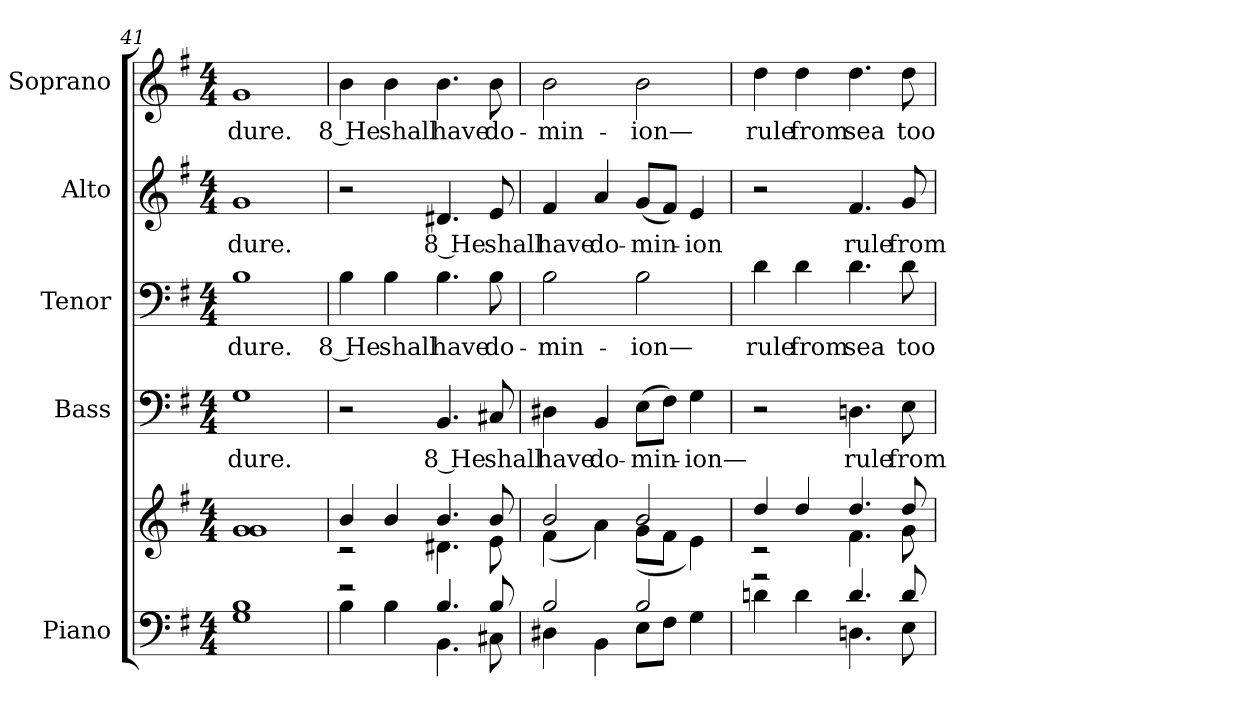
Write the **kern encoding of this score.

**kern	**kern	**kern	**text	**kern	**text	**kern	**text	**kern	**text
*part5	*part5	*part4	*part4	*part3	*part3	*part2	*part2	*part1	*part1
*staff6	*staff5	*staff4	*staff4	*staff3	*staff3	*staff2	*staff2	*staff1	*staff1
*I"Piano	*	*I"Bass	*	*I"Tenor	*	*I"Alto	*	*I"Soprano	*
*I'Pno.	*	*I'B.	*	*I'T.	*	*I'A.	*	*I'S.	*
!!LO:PB:g=z
*clefF4	*clefG2	*clefF4	*	*clefF4	*	*clefG2	*	*clefG2	*
*k[f#]	*k[f#]	*k[f#]	*	*k[f#]	*	*k[f#]	*	*k[f#]	*
*G:	*G:	*G:	*	*G:	*	*G:	*	*G:	*
*M4/4	*M4/4	*M4/4	*	*M4/4	*	*M4/4	*	*M4/4	*
=41	=41	=41	=41	=41	=41	=41	=41	=41	=41
!	!	!	!LO:LY:b:color=#000000	!	!	!	!	!	!
!	!	!	!	!	!LO:LY:b:color=#000000	!	!	!	!
!	!	!	!	!	!	!	!LO:LY:b:color=#000000	!	!
!	!	!	!	!	!	!	!	!	!LO:LY:b:color=#000000
1Gi 1Bi	1gi 1gi	1Gi	-dure.	1Bi	-dure.	1gi	-dure.	1gi	-dure.
=42	=42	=42	=42	=42	=42	=42	=42	=42	=42
*^	*^	*	*	*	*	*	*	*	*
!	!	!	!	!	!	!	!LO:LY:b:color=#000000	!	!	!	!
!	!	!	!	!	!	!	!	!	!	!	!LO:LY:b:color=#000000
2r	4Bi\	4bi/	2r	2r	.	4Bi\	8 He	2r	.	4bi\	8 He
!	!	!	!	!	!	!	!LO:LY:b:color=#000000	!	!	!	!
!	!	!	!	!	!	!	!	!	!	!	!LO:LY:b:color=#000000
.	4Bi\	4bi/	.	.	.	4Bi\	shall	.	.	4bi\	shall
!	!	!	!	!	!LO:LY:b:color=#000000	!	!	!	!	!	!
!	!	!	!	!	!	!	!LO:LY:b:color=#000000	!	!	!	!
!	!	!	!	!	!	!	!	!	!LO:LY:b:color=#000000	!	!
!	!	!	!	!	!	!	!	!	!	!	!LO:LY:b:color=#000000
4.Bi/	4.BBi\	4.bi/	4.d#Xi\	4.BBi/	8 He	4.Bi\	have	4.d#Xi/	8 He	4.bi\	have
!	!	!	!	!	!LO:LY:b:color=#000000	!	!	!	!	!	!
!	!	!	!	!	!	!	!LO:LY:b:color=#000000	!	!	!	!
!	!	!	!	!	!	!	!	!	!LO:LY:b:color=#000000	!	!
!	!	!	!	!	!	!	!	!	!	!	!LO:LY:b:color=#000000
8Bi/	8C#Xi\	8bi/	8ei\	8C#Xi/	shall	8Bi\	do-	8ei/	shall	8bi\	do-
=43	=43	=43	=43	=43	=43	=43	=43	=43	=43	=43	=43
!	!	!	!	!	!LO:LY:b:color=#000000	!	!	!	!	!	!
!	!	!	!	!	!	!	!LO:LY:b:color=#000000	!	!	!	!
!	!	!	!	!	!	!	!	!	!LO:LY:b:color=#000000	!	!
!	!	!	!	!	!	!	!	!	!	!	!LO:LY:b:color=#000000
2Bi/	4D#Xi\	2bi/	(4f#i\	4D#Xi\	have	2Bi\	-min-	4f#i/	have	2bi\	-min-
!	!	!	!	!	!LO:LY:b:color=#000000	!	!	!	!	!	!
!	!	!	!	!	!	!	!	!	!LO:LY:b:color=#000000	!	!
.	4BBi\	.	4ai\)	4BBi/	do-	.	.	4ai/	do-	.	.
!	!	!	!	!	!LO:LY:b:color=#000000	!	!	!	!	!	!
!	!	!	!	!	!	!	!LO:LY:b:color=#000000	!	!	!	!
!	!	!	!	!	!	!	!	!	!LO:LY:b:color=#000000	!	!
!	!	!	!	!	!	!	!	!	!	!	!LO:LY:b:color=#000000
2Bi/	8Ei\L	2bi/	(8gi\L	(8Ei\L	-min-	2Bi\	-ion—	(8gi/L	-min-	2bi\	-ion—
.	8F#i\J	.	8f#i\J	8F#i\J)	.	.	.	8f#i/J)	.	.	.
!	!	!	!	!	!LO:LY:b:color=#000000	!	!	!	!	!	!
!	!	!	!	!	!	!	!	!	!LO:LY:b:color=#000000	!	!
.	4Gi\	.	4ei\)	4Gi\	-ion—	.	.	4ei/	-ion	.	.
=44	=44	=44	=44	=44	=44	=44	=44	=44	=44	=44	=44
!	!	!	!	!	!	!	!LO:LY:b:color=#000000	!	!	!	!
!	!	!	!	!	!	!	!	!	!	!	!LO:LY:b:color=#000000
2r	4dni\	4ddi/	2r	2r	.	4di\	rule	2r	.	4ddi\	rule
!	!	!	!	!	!	!	!LO:LY:b:color=#000000	!	!	!	!
!	!	!	!	!	!	!	!	!	!	!	!LO:LY:b:color=#000000
.	4di\	4ddi/	.	.	.	4di\	from	.	.	4ddi\	from
!	!	!	!	!	!LO:LY:b:color=#000000	!	!	!	!	!	!
!	!	!	!	!	!	!	!LO:LY:b:color=#000000	!	!	!	!
!	!	!	!	!	!	!	!	!	!LO:LY:b:color=#000000	!	!
!	!	!	!	!	!	!	!	!	!	!	!LO:LY:b:color=#000000
4.di/	4.Dni\	4.ddi/	4.f#i\	4.Dni\	rule	4.di\	sea	4.f#i/	rule	4.ddi\	sea
!	!	!	!	!	!LO:LY:b:color=#000000	!	!	!	!	!	!
!	!	!	!	!	!	!	!LO:LY:b:color=#000000	!	!	!	!
!	!	!	!	!	!	!	!	!	!LO:LY:b:color=#000000	!	!
!	!	!	!	!	!	!	!	!	!	!	!LO:LY:b:color=#000000
8di/	8Ei\	8ddi/	8gi\	8Ei\	from	8di\	too	8gi/	from	8ddi\	too
*v	*v	*	*	*	*	*	*	*	*	*	*
*	*v	*v	*	*	*	*	*	*	*	*
=	=	=	=	=	=	=	=	=	=
*-	*-	*-	*-	*-	*-	*-	*-	*-	*-
